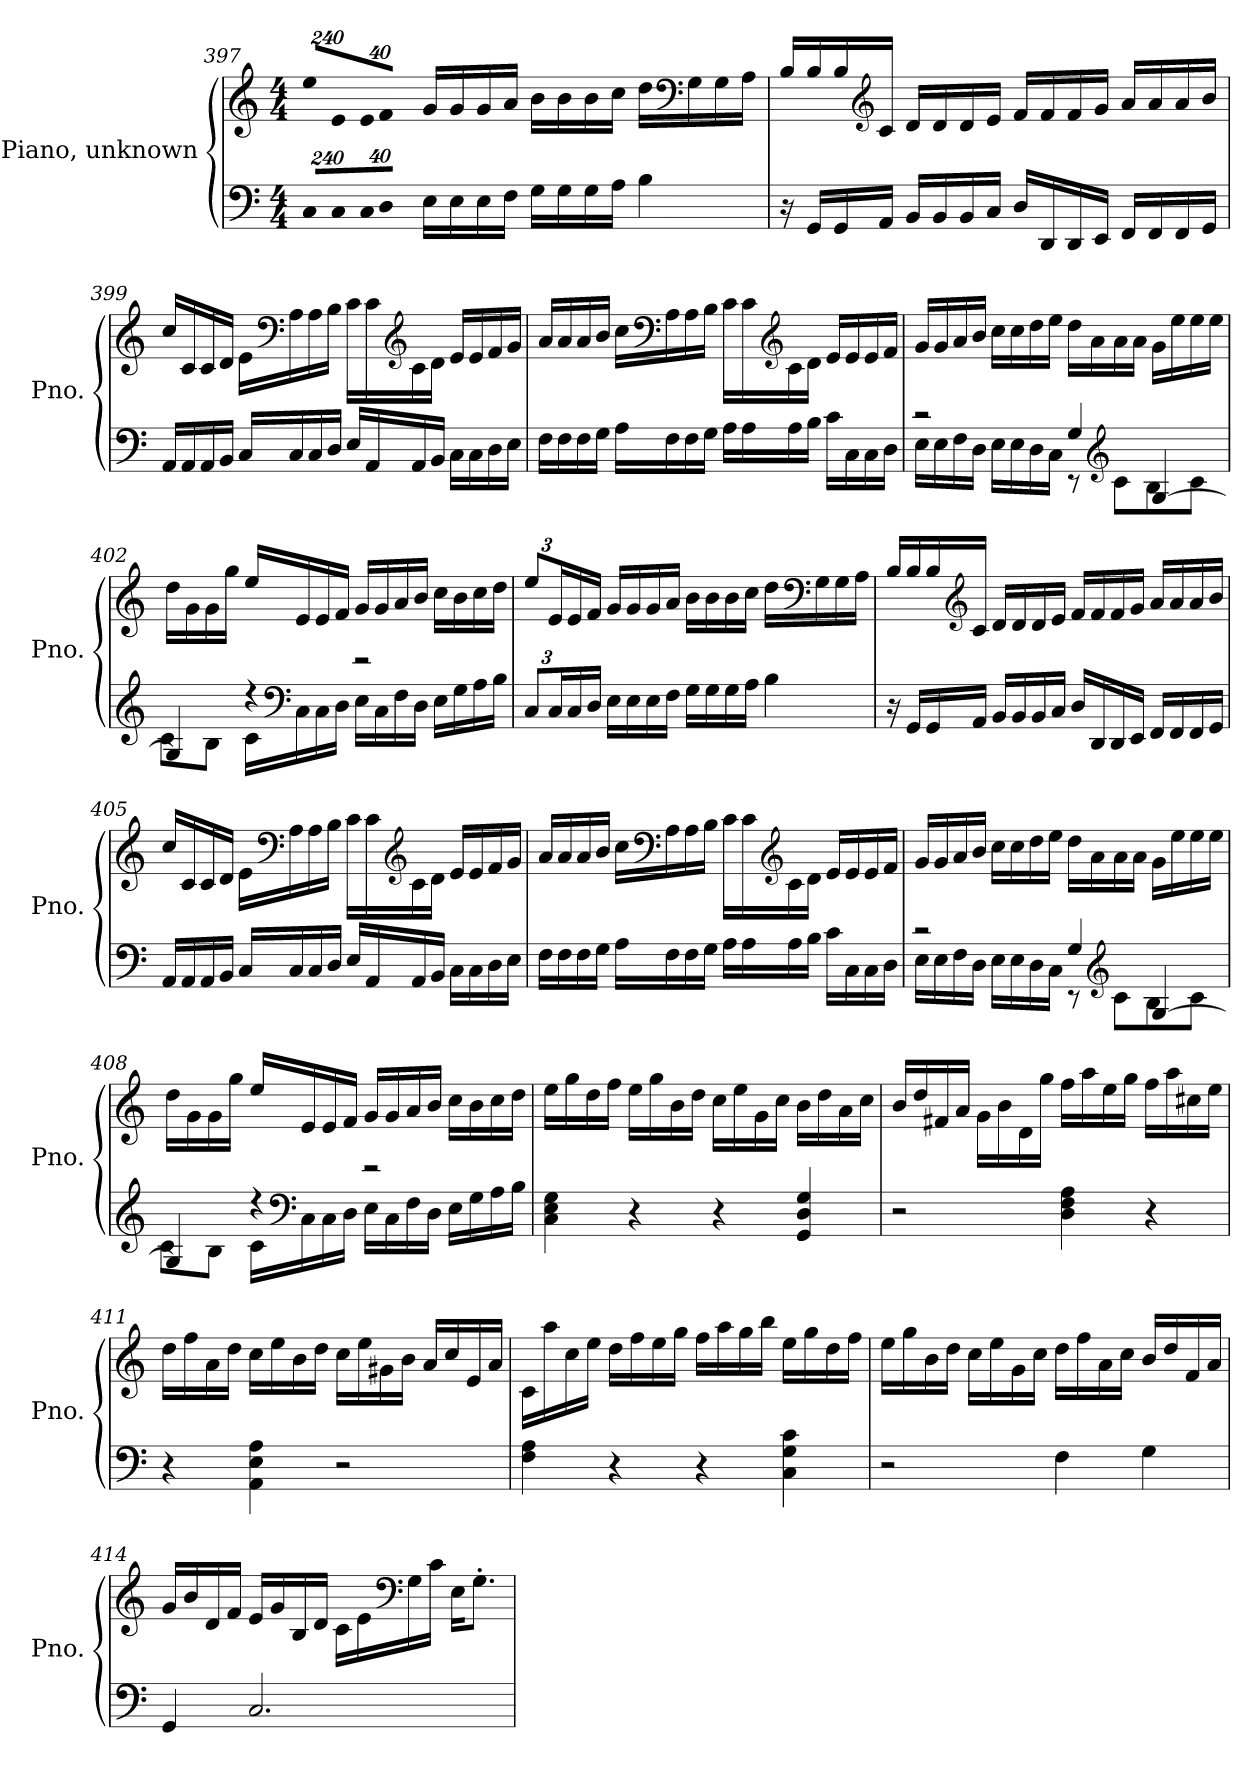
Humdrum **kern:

**kern	**kern
*part1	*part1
*staff2	*staff1
*I"Piano, unknown	*
*I'Pno.	*
!!LO:LB:g=z
*clefF4	*clefG2
*k[]	*k[]
*M4/4	*M4/4
*Xbrackettup	*
=397	=397
!LO:N:vis=16	!
*	*Xbrackettup
!	!LO:N:vis=16
1920%137C/LL	1920%137ee/LL
!LO:N:vis=16	!LO:N:vis=16
1920%137C/	1920%137e/
!LO:N:vis=32	!LO:N:vis=32
640%23C/K	640%23e/K
!LO:N:vis=16	!LO:N:vis=16
1920%137D/JJ	1920%137f/JJ
16E\LL	16g/LL
16E\	16g/
16E\	16g/
16F\JJ	16a/JJ
16G\LL	16b\LL
16G\	16b\
16G\	16b\
16A\JJ	16cc\JJ
4B\	16dd\LL
*	*clefF4
.	16G\
.	16G\
.	16A\JJ
=398	=398
16r	16B/LL
16GG/LL	16B/
16GG/	16B/
*	*clefG2
16AA/JJ	16c/JJ
16BB/LL	16d/LL
16BB/	16d/
16BB/	16d/
16C/JJ	16e/JJ
16D/LL	16f/LL
16DD/	16f/
16DD/	16f/
16EE/JJ	16g/JJ
16FF/LL	16a/LL
16FF/	16a/
16FF/	16a/
16GG/JJ	16b/JJ
!!LO:LB:g=z
=399	=399
16AA/LL	16cc/LL
16AA/	16c/
16AA/	16c/
16BB/JJ	16d/JJ
16C/LL	16e\LL
*	*clefF4
16C/	16A\
16C/	16A\
16D/JJ	16B\JJ
16E/LL	16c\LL
16AA/	16c\
*	*clefG2
16AA/	16c\
16BB/JJ	16d\JJ
16C\LL	16e/LL
16C\	16e/
16D\	16f/
16E\JJ	16g/JJ
=400	=400
16F\LL	16a/LL
16F\	16a/
16F\	16a/
16G\JJ	16b/JJ
16A\LL	16cc\LL
*	*clefF4
16F\	16A\
16F\	16A\
16G\JJ	16B\JJ
16A\LL	16c\LL
16A\	16c\
*	*clefG2
16A\	16c\
16B\JJ	16d\JJ
16c\LL	16e/LL
16C\	16e/
16C\	16e/
16D\JJ	16f/JJ
!!LO:LB:g=z
=401	=401
*^	*
2r	16E\LL	16g/LL
.	16E\	16g/
.	16F\	16a/
.	16D\JJ	16b/JJ
.	16E\LL	16cc\LL
.	16E\	16cc\
.	16D\	16dd\
.	16C\JJ	16ee\JJ
4G/	8r	16dd\LL
.	.	16a\
*clefG2	*	*
.	8c\L	16a\
.	.	16a\JJ
[4G/	8B\	16g\LL
.	.	16ee\
.	8c\J	16ee\
.	.	16ee\JJ
=402	=402	=402
4G/]	8c\L	16dd\LL
.	.	16g\
.	8B\J	16g\
.	.	16gg\JJ
4r	16c\LL	16ee/LL
*clefF4	*	*
.	16C\	16e/
.	16C\	16e/
.	16D\JJ	16f/JJ
2r	16E\LL	16g/LL
.	16C\	16g/
.	16F\	16a/
.	16D\JJ	16b/JJ
.	16E\LL	16cc\LL
.	16G\	16b\
.	16A\	16cc\
.	16B\JJ	16dd\JJ
*v	*v	*
!!LO:PB:g=z
=403	=403
12C/L	12ee/L
24C/L	24e/L
16C/	16e/
16D/JJ	16f/JJ
16E\LL	16g/LL
16E\	16g/
16E\	16g/
16F\JJ	16a/JJ
16G\LL	16b\LL
16G\	16b\
16G\	16b\
16A\JJ	16cc\JJ
4B\	16dd\LL
*	*clefF4
.	16G\
.	16G\
.	16A\JJ
=404	=404
16r	16B/LL
16GG/LL	16B/
16GG/	16B/
*	*clefG2
16AA/JJ	16c/JJ
16BB/LL	16d/LL
16BB/	16d/
16BB/	16d/
16C/JJ	16e/JJ
16D/LL	16f/LL
16DD/	16f/
16DD/	16f/
16EE/JJ	16g/JJ
16FF/LL	16a/LL
16FF/	16a/
16FF/	16a/
16GG/JJ	16b/JJ
!!LO:LB:g=z
=405	=405
16AA/LL	16cc/LL
16AA/	16c/
16AA/	16c/
16BB/JJ	16d/JJ
16C/LL	16e\LL
*	*clefF4
16C/	16A\
16C/	16A\
16D/JJ	16B\JJ
16E/LL	16c\LL
16AA/	16c\
*	*clefG2
16AA/	16c\
16BB/JJ	16d\JJ
16C\LL	16e/LL
16C\	16e/
16D\	16f/
16E\JJ	16g/JJ
=406	=406
16F\LL	16a/LL
16F\	16a/
16F\	16a/
16G\JJ	16b/JJ
16A\LL	16cc\LL
*	*clefF4
16F\	16A\
16F\	16A\
16G\JJ	16B\JJ
16A\LL	16c\LL
16A\	16c\
*	*clefG2
16A\	16c\
16B\JJ	16d\JJ
16c\LL	16e/LL
16C\	16e/
16C\	16e/
16D\JJ	16f/JJ
!!LO:LB:g=z
=407	=407
*^	*
2r	16E\LL	16g/LL
.	16E\	16g/
.	16F\	16a/
.	16D\JJ	16b/JJ
.	16E\LL	16cc\LL
.	16E\	16cc\
.	16D\	16dd\
.	16C\JJ	16ee\JJ
4G/	8r	16dd\LL
.	.	16a\
*clefG2	*	*
.	8c\L	16a\
.	.	16a\JJ
[4G/	8B\	16g\LL
.	.	16ee\
.	8c\J	16ee\
.	.	16ee\JJ
=408	=408	=408
4G/]	8c\L	16dd\LL
.	.	16g\
.	8B\J	16g\
.	.	16gg\JJ
4r	16c\LL	16ee/LL
*clefF4	*	*
.	16C\	16e/
.	16C\	16e/
.	16D\JJ	16f/JJ
2r	16E\LL	16g/LL
.	16C\	16g/
.	16F\	16a/
.	16D\JJ	16b/JJ
.	16E\LL	16cc\LL
.	16G\	16b\
.	16A\	16cc\
.	16B\JJ	16dd\JJ
*v	*v	*
!!LO:LB:g=z
=409	=409
4C\ 4E\ 4G\	16ee\LL
.	16gg\
.	16dd\
.	16ff\JJ
4r	16ee\LL
.	16gg\
.	16b\
.	16dd\JJ
4r	16cc\LL
.	16ee\
.	16g\
.	16cc\JJ
4GG/ 4D/ 4G/	16b\LL
.	16dd\
.	16a\
.	16cc\JJ
=410	=410
2r	16b/LL
.	16dd/
.	16f#X/
.	16a/JJ
.	16g\LL
.	16b\
.	16d\
.	16gg\JJ
4D\ 4F\ 4A\	16ff\LL
.	16aa\
.	16ee\
.	16gg\JJ
4r	16ff\LL
.	16aa\
.	16cc#X\
.	16ee\JJ
!!LO:LB:g=z
=411	=411
4r	16dd\LL
.	16ff\
.	16a\
.	16dd\JJ
4AA\ 4E\ 4A\	16cc\LL
.	16ee\
.	16b\
.	16dd\JJ
2r	16cc\LL
.	16ee\
.	16g#X\
.	16b\JJ
.	16a/LL
.	16cc/
.	16e/
.	16a/JJ
=412	=412
4F\ 4A\	16c\LL
.	16aa\
.	16cc\
.	16ee\JJ
4r	16dd\LL
.	16ff\
.	16ee\
.	16gg\JJ
4r	16ff\LL
.	16aa\
.	16gg\
.	16bb\JJ
4C\ 4G\ 4c\	16ee\LL
.	16gg\
.	16dd\
.	16ff\JJ
!!LO:LB:g=z
=413	=413
2r	16ee\LL
.	16gg\
.	16b\
.	16dd\JJ
.	16cc\LL
.	16ee\
.	16g\
.	16cc\JJ
4F\	16dd\LL
.	16ff\
.	16a\
.	16cc\JJ
4G\	16b/LL
.	16dd/
.	16f/
.	16a/JJ
=414	=414
4GG/	16g/LL
.	16b/
.	16d/
.	16f/JJ
2.C/	16e/LL
.	16g/
.	16B/
.	16d/JJ
.	16c\LL
.	16e\
*	*clefF4
.	16G\
.	16c\JJ
.	16E\KL
.	8.G'\J
=	=
*-	*-
